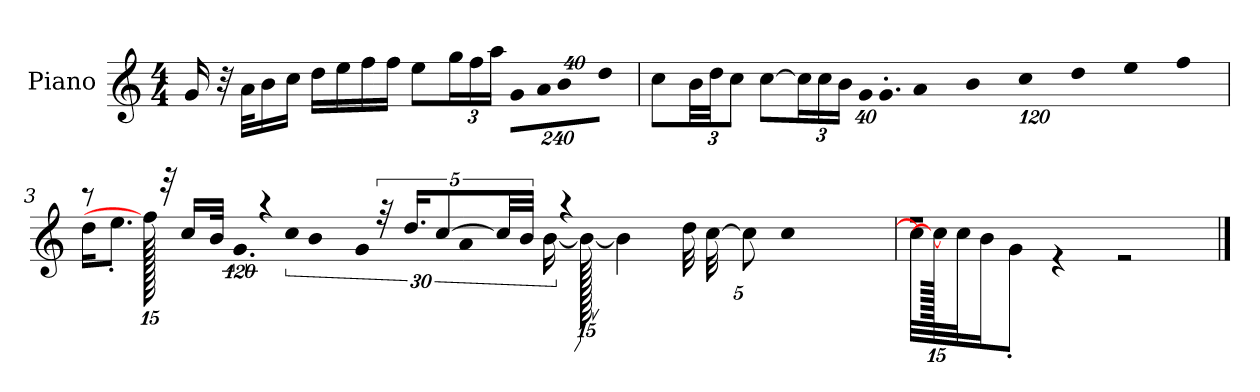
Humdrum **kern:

**kern
*part1
*staff1
*I"Piano
*I'P-no
*clefG2
*k[]
*M4/4
*MM90
=1
16g/
32r
32a\KLL
16b\
16cc\JJ
16dd\LL
16ee\
16ff\
16ff\JJ
8ee\L
*Xbrackettup
24gg\L
24ff\
24aa\JJ
!LO:N:vis=16
1920%137g\LL
!LO:N:vis=32
640%23a\K
!LO:N:vis=16
1920%137b\
!LO:N:vis=16
1920%137dd\JJ
=2
8cc\L
48b\LL
48dd\JJ
12cc\J
[8cc\L
24cc\L]
24cc\
24b\JJ
!LO:N:vis=32
640%23g\KLL
!LO:N:vis=16.
960%103g'\
!LO:N:vis=32
640%23a\L
!LO:N:vis=32
640%23b\J
!LO:N:vis=16
1920%137cc\
!LO:N:vis=16
1920%137dd\
!LO:N:vis=16
1920%137ee\
[240%17ff\J
!!LO:LB:g=z
=3
*^
8r	16dd\KL
.	8.ee'\J
1920ff\]	.
32r	.
16cc/LL	.
32b/JJk	.
!	!LO:N:vis=32.
.	1920%103g\LLL
4r	.
!	!LO:N:vis=64
.	960%17cc\K
!	!LO:N:vis=32
.	640%23b\J
!	!LO:N:vis=16
.	1920%137g\
!	!LO:N:vis=32
.	640%23a\L
.	[480%17b\JJ
.	1920b\_
*brackettup	*
40r	4b\]
20.dd/KL	.
[10cc/	.
40cc/LL]	.
40b/JJJ	.
*	*Xbrackettup
4r	40dd\LLL
.	[40cc\JJ
.	10cc\]
.	[1920%191cc\J
.	1920ryy
=4	=4
1r	32cc\LLL]
.	1920cc\_
.	32cc\J
.	16b\J
.	8g'\J
.	4r
.	2r
1920ryy	.
*v	*v
==
*-
